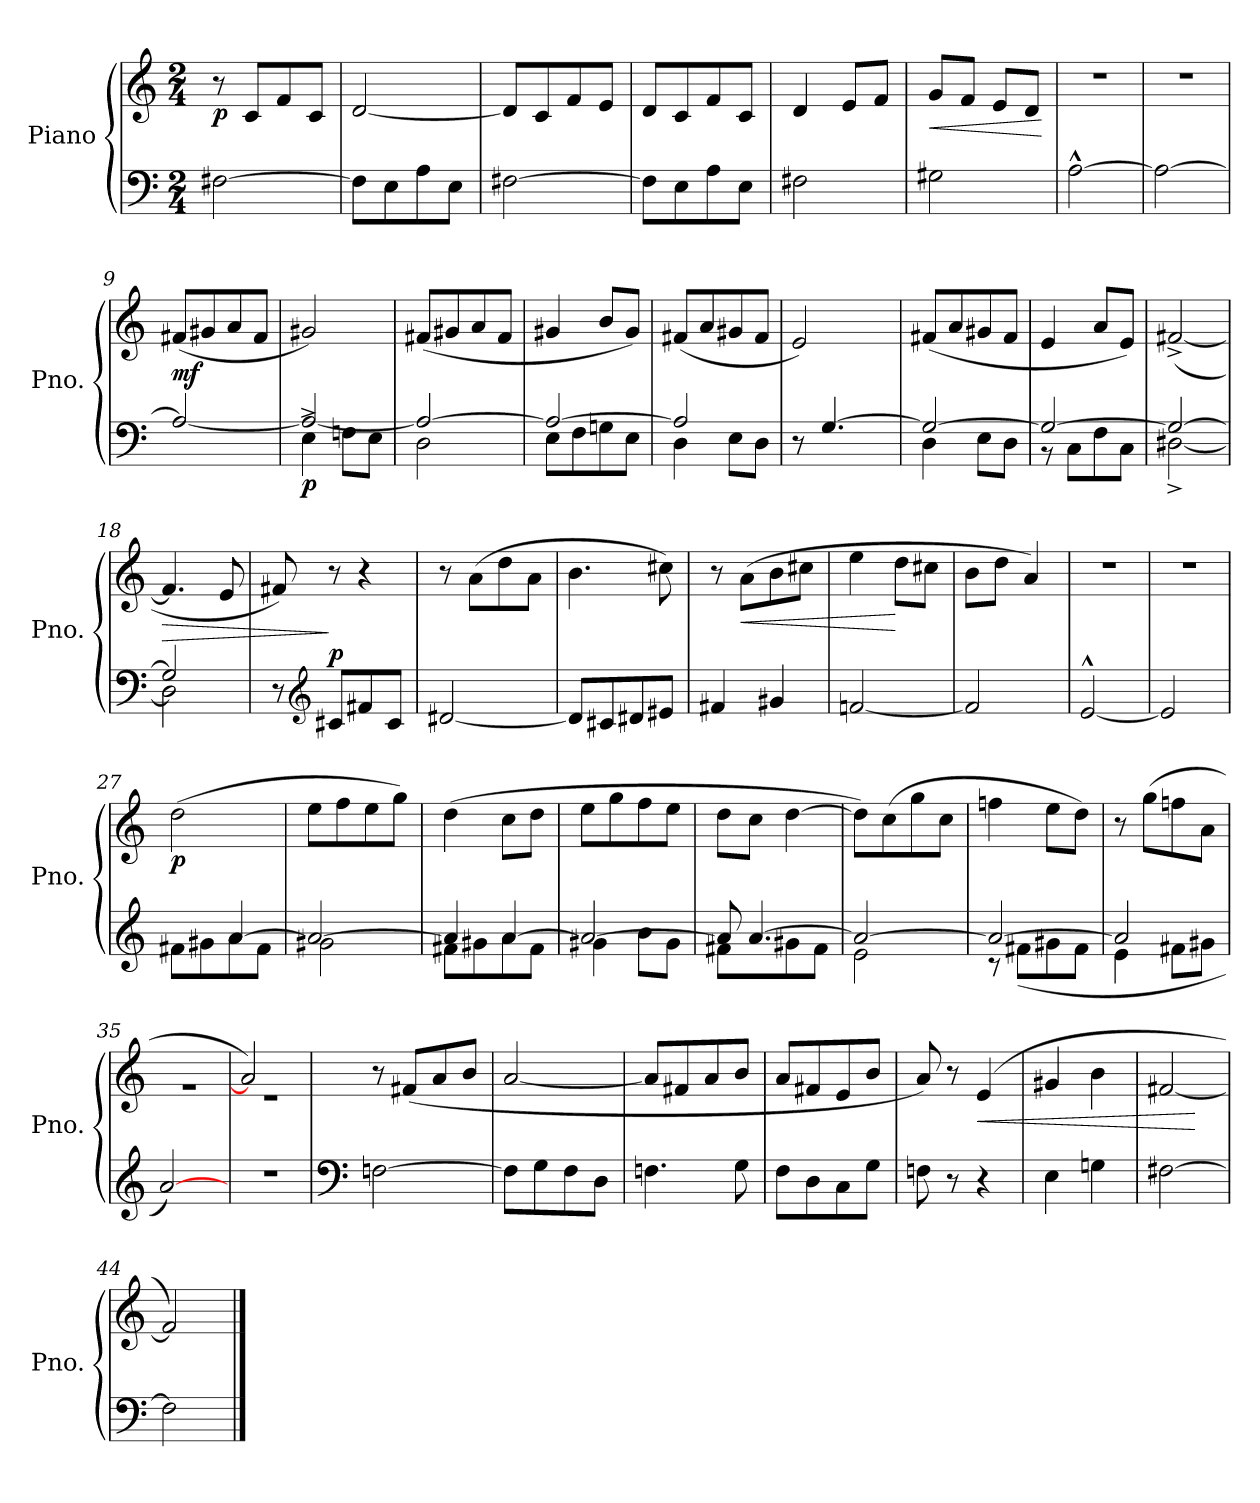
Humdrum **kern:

**kern	**kern	**dynam
*part1	*part1	*part1
*staff2	*staff1	*staff1/2
*I"Piano	*	*
*I'Pno.	*	*
*clefF4	*clefG2	*
*k[]	*k[]	*
*M2/4	*M2/4	*
=1	=1	=1
!	!	!LO:DY:b
[2F#X\	8r	p
*	*MM96	*
.	(<8c/L	.
.	8f/	.
.	8c/J	.
=2	=2	=2
8F#\L]	[2d/	.
8E\	.	.
8A\	.	.
8E\J	.	.
=3	=3	=3
[2F#X\	8d/L]	.
.	8c/	.
.	8f/	.
.	8e/J	.
=4	=4	=4
8F#\L]	8d/L	.
8E\	8c/	.
8A\	8f/	.
8E\J	8c/J	.
=5	=5	=5
2F#X\	4d/	.
.	8e/L	.
.	8f/J	.
=6	=6	=6
!	!	!LO:HP:b
2G#X\	8g/L	<
.	8f/J	.
.	8e/L	.
.	8d/J	.
.	.	[
=7	=7	=7
[2A^^\	2r	.
=8	=8	=8
2A\_	2r	.
=9	=9	=9
*	*MM84	*
!	!	!LO:DY:b
2A/_)	(<8f#X/L	mf
.	8g#X/	.
.	8a/	.
.	8f#/J	.
=10	=10	=10
*^	*	*
!	!	!	!LO:DY:b=2
4E^\	2A/_	2g#X/)	p
8Fn\L	.	.	.
8E\J	.	.	.
!!LO:LB:g=z
=11	=11	=11	=11
2A/_	2D\	(<8f#X/L	.
.	.	8g#X/	.
.	.	8a/	.
.	.	8f#/J	.
=12	=12	=12	=12
2A/_	8E\L	4g#X/	.
.	8F\	.	.
.	8Gn\	8b/L	.
.	8E\J	8g#/J)	.
=13	=13	=13	=13
2A/]	4D\	(<8f#X/L	.
.	.	8a/	.
.	8E\L	8g#X/	.
.	8D\J	8f#/J	.
=14	=14	=14	=14
8r	8ryy	2e/)	.
[4.G/	8G\Lyy	.	.
.	8D\	.	.
.	8C\J	.	.
=15	=15	=15	=15
2G/_	4D\	(<8f#X/L	.
.	.	8a/	.
.	8E\L	8g#X/	.
.	8D\J	8f#/J	.
=16	=16	=16	=16
2G/_	8r	4e/	.
.	8C\L	.	.
.	8F\	8a/L	.
.	8C\J	8e/J)	.
=17	=17	=17	=17
2G/_	[2D#X^\	(<[2f#X^/	.
=18	=18	=18	=18
!	!	!	!LO:HP:b
2G/]	2D#\]	4.f#/]	>
.	.	8e/	.
*v	*v	*	*
!!LO:LB:g=z
=19	=19	=19
8r	8f#X/)	.
*clefG2	*	*
*	*MM96	*
!	!	!LO:DY:n=1:a=2
8c#X/L	8r	] p
8f#X/	4r	.
8c#/J	.	.
=20	=20	=20
[2d#X/	8r	.
.	(>8a\L	.
.	8dd\	.
.	8a\J	.
=21	=21	=21
8d#/L]	4.b\	.
8c#X/	.	.
8d#X/	.	.
8e#X/J	8cc#X\)	.
=22	=22	=22
4f#X/	8r	.
!	!	!LO:HP:b
.	(>8a\L	<
4g#X/	8b\	.
.	8cc#X\J	.
=23	=23	=23
[2fn/	4ee\	.
.	8dd\L	[
.	8cc#X\J	.
=24	=24	=24
2f/]	8b\L	.
.	8dd\J	.
.	4a/)	.
=25	=25	=25
[2e^^/	2r	.
=26	=26	=26
2e/]	2r	.
=27	=27	=27
*	*MM80	*
*^	*	*
!	!	!	!LO:DY:b
4ryy	8f#X\L	(>2dd\	p
.	8g#X\	.	.
[4a/	8a\	.	.
.	8f#\J	.	.
!!LO:LB:g=z
=28	=28	=28	=28
2a/_	2g#X\	8ee\L	.
.	.	8ff\	.
.	.	8ee\	.
.	.	8gg\J)	.
=29	=29	=29	=29
4a/]	8f#X\L	(>4dd\	.
.	8g#X\	.	.
[4a/	8a\	8cc\L	.
.	8f#\J	8dd\J	.
=30	=30	=30	=30
2a/_	4g#X\	8ee\L	.
.	.	8gg\	.
.	8b\L	8ff\	.
.	8g#\J	8ee\J	.
=31	=31	=31	=31
8a/]	8f#X\L	8dd\L	.
[4.a/	8a\yy	8cc\J	.
.	8g#X\	[4dd\	.
.	8f#\J	.	.
=32	=32	=32	=32
2a/_	2e\	8dd\L])	.
.	.	(>8cc\	.
.	.	8gg\	.
.	.	8cc\J	.
=33	=33	=33	=33
2a/_	8r	4ffn\	.
.	(<8f#X\L	.	.
.	8g#X\	8ee\L	.
.	8f#\J	8dd\J)	.
=34	=34	=34	=34
2a/]	4e\	8r	.
.	.	(>8gg\L	.
.	8f#X\L	8ffn\	.
.	8g#X\J	8a\J	.
=35	=35	=35	=35
[2a/)	2ryy	2rg	.
*v	*v	*	*
=36	=36	=36
*	*^	*
2r	2a/])	2r	.
*	*v	*v	*
!!LO:LB:g=z
=37	=37	=37
*clefF4	*	*
[2Fn\	8r	.
*	*MM96	*
.	(>8f#X/L	.
.	8a/	.
.	8b/J	.
=38	=38	=38
8F\L]	[2a/	.
8G\	.	.
8F\	.	.
8D\J	.	.
=39	=39	=39
4.Fn\	8a/L]	.
.	8f#X/	.
.	8a/	.
8G\	8b/J	.
=40	=40	=40
8F\L	8a/L	.
8D\	8f#X/	.
8C\	8e/	.
8G\J	8b/J	.
=41	=41	=41
8Fn\	8a/)	.
8r	8r	.
!	!	!LO:HP:b
4r	(>4e/	<
=42	=42	=42
4E\	4g#X/	.
4Gn\	4b\	.
=43	=43	=43
[2F#X\	[2f#X/	.
.	.	[
=44	=44	=44
2F#\]	2f#/])	.
==	==	==
*-	*-	*-
